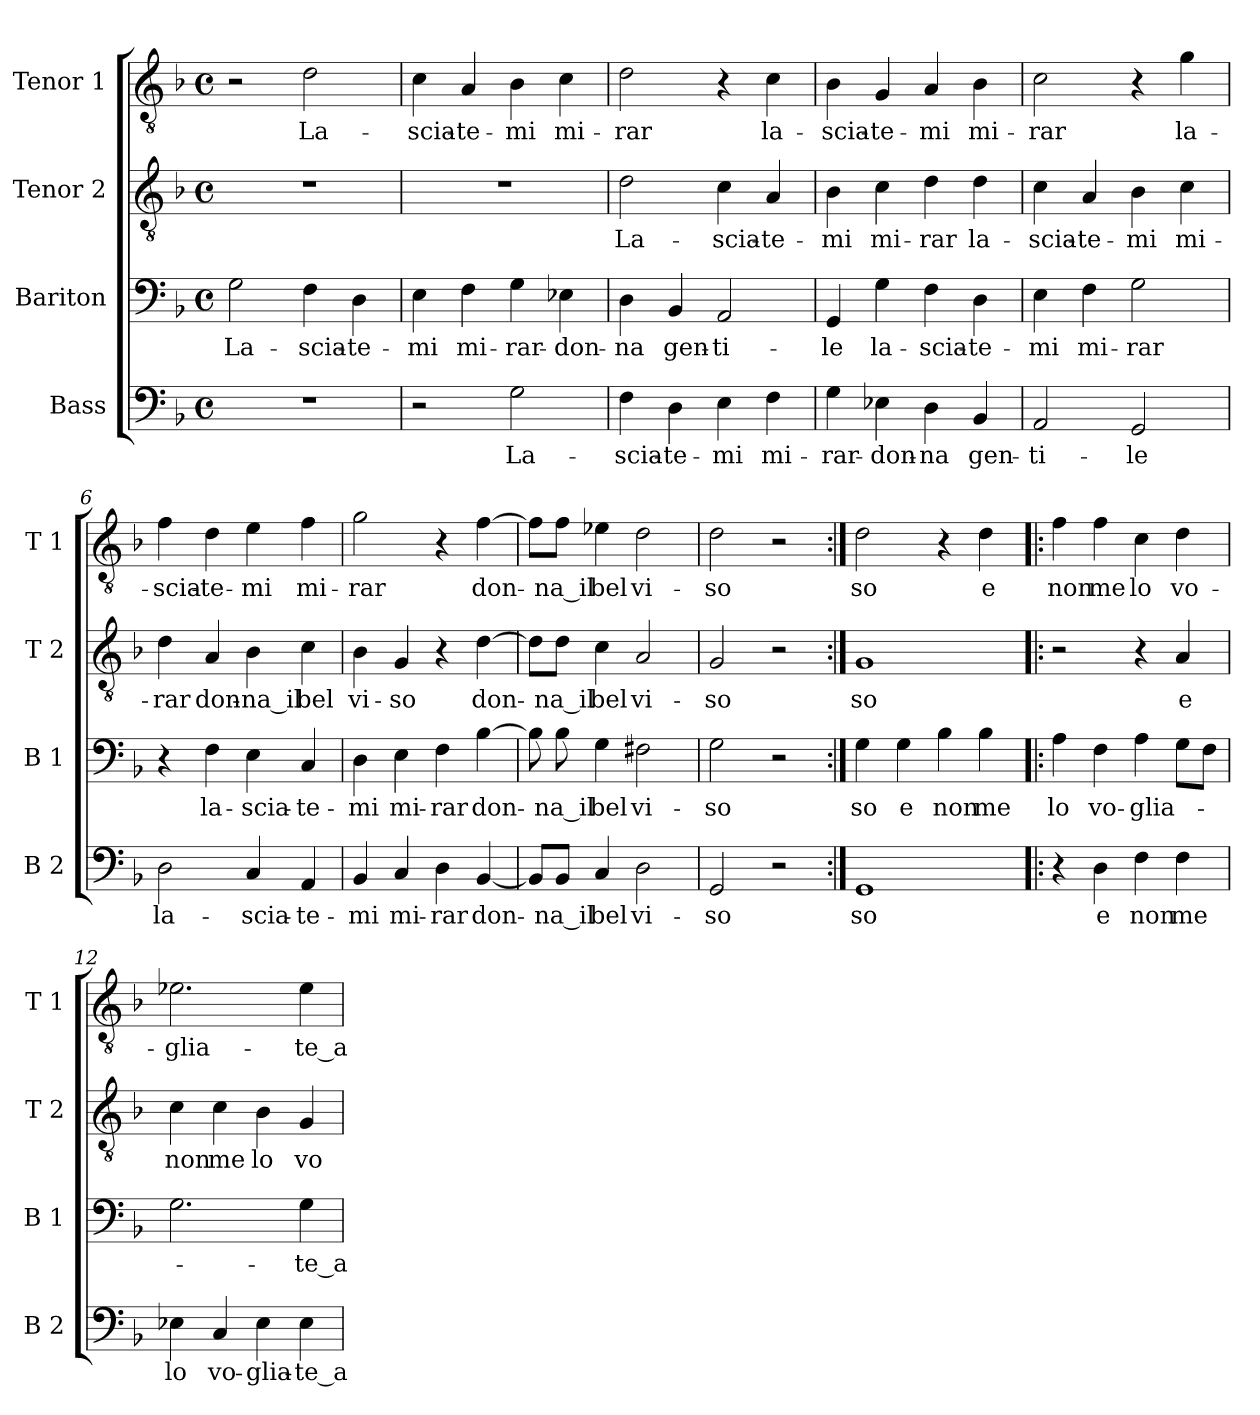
**kern	**text	**kern	**text	**kern	**text	**kern	**text
*part4	*part4	*part3	*part3	*part2	*part2	*part1	*part1
*staff4	*staff4	*staff3	*staff3	*staff2	*staff2	*staff1	*staff1
*I"Bass	*	*I"Bariton	*	*I"Tenor 2	*	*I"Tenor 1	*
*I'B 2	*	*I'B 1	*	*I'T 2	*	*I'T 1	*
*clefF4	*	*clefF4	*	*clefGv2	*	*clefGv2	*
*k[b-]	*	*k[b-]	*	*k[b-]	*	*k[b-]	*
*F:	*	*F:	*	*F:	*	*F:	*
*M4/4	*	*M4/4	*	*M4/4	*	*M4/4	*
*met(c)	*	*met(c)	*	*met(c)	*	*met(c)	*
=1	=1	=1	=1	=1	=1	=1	=1
1r	.	2G\	La-	1r	.	2r	.
.	.	4F\	-scia-	.	.	2d\	La-
.	.	4D\	-te-	.	.	.	.
=2	=2	=2	=2	=2	=2	=2	=2
2r	.	4E\	-mi	1r	.	4c\	-scia-
.	.	4F\	mi-	.	.	4A/	-te-
2G\	La-	4G\	-rar-	.	.	4B-\	-mi
.	.	4E-X\	-don-	.	.	4c\	mi-
=3	=3	=3	=3	=3	=3	=3	=3
4F\	-scia-	4D\	-na	2d\	La-	2d\	-rar
4D\	-te-	4BB-/	gen-	.	.	.	.
4E\	-mi	2AA/	-ti-	4c\	-scia-	4r	.
4F\	mi-	.	.	4A/	-te-	4c\	la-
=4	=4	=4	=4	=4	=4	=4	=4
4G\	-rar-	4GG/	-le	4B-\	-mi	4B-\	-scia-
4E-X\	-don-	4G\	la-	4c\	mi-	4G/	-te-
4D\	-na	4F\	-scia-	4d\	-rar	4A/	-mi
4BB-/	gen-	4D\	-te-	4d\	la-	4B-\	mi-
!!LO:LB:g=z
=5	=5	=5	=5	=5	=5	=5	=5
2AA/	-ti-	4E\	-mi	4c\	-scia-	2c\	-rar
.	.	4F\	mi-	4A/	-te-	.	.
2GG/	-le	2G\	-rar	4B-\	-mi	4r	.
.	.	.	.	4c\	mi-	4g\	la-
=6	=6	=6	=6	=6	=6	=6	=6
2D\	la-	4r	.	4d\	-rar	4f\	-scia-
.	.	4F\	la-	4A/	don-	4d\	-te-
4C/	-scia-	4E\	-scia-	4B-\	-na_il	4e\	-mi
4AA/	-te-	4C/	-te-	4c\	bel	4f\	mi-
=7	=7	=7	=7	=7	=7	=7	=7
4BB-/	-mi	4D\	-mi	4B-\	vi-	2g\	-rar
4C/	mi-	4E\	mi-	4G/	-so	.	.
4D\	-rar	4F\	-rar	4r	.	4r	.
[4BB-/	don-	[4B-\	don-	[4d\	don-	[4f\	don-
=8	=8	=8	=8	=8	=8	=8	=8
8BB-/L]	.	8B-\]	.	8d\L]	.	8f\L]	.
8BB-/J	-na_il	8B-\	-na_il	8d\J	-na_il	8f\J	-na_il
4C/	bel	4G\	bel	4c\	bel	4e-X\	bel
2D\	vi-	2F#X\	vi-	2A/	vi-	2d\	vi-
!!LO:PB:g=z
=9	=9	=9	=9	=9	=9	=9	=9
2GG/	-so	2G\	-so	2G/	-so	2d\	-so
2r	.	2r	.	2r	.	2r	.
=10:|!	=10:|!	=10:|!	=10:|!	=10:|!	=10:|!	=10:|!	=10:|!
1GG	so	4G\	so	1G	so	2d\	so
.	.	4G\	e	.	.	.	.
.	.	4B-\	non	.	.	4r	.
.	.	4B-\	me	.	.	4d\	e
=11!|:	=11!|:	=11!|:	=11!|:	=11!|:	=11!|:	=11!|:	=11!|:
4r	.	4A\	lo	2r	.	4f\	non
4D\	e	4F\	vo-	.	.	4f\	me
4F\	non	4A\	-glia-	4r	.	4c\	lo
4F\	me	8G\L	.	4A/	e	4d\	vo-
.	.	8F\J	.	.	.	.	.
=12	=12	=12	=12	=12	=12	=12	=12
4E-X\	lo	2.G\	.	4c\	non	2.e-X\	-glia-
4C/	vo-	.	.	4c\	me	.	.
4E-\	-glia-	.	.	4B-\	lo	.	.
4E-\	-te_a	4G\	-te_a	4G/	vo-	4e-\	-te_a
=	=	=	=	=	=	=	=
*-	*-	*-	*-	*-	*-	*-	*-
